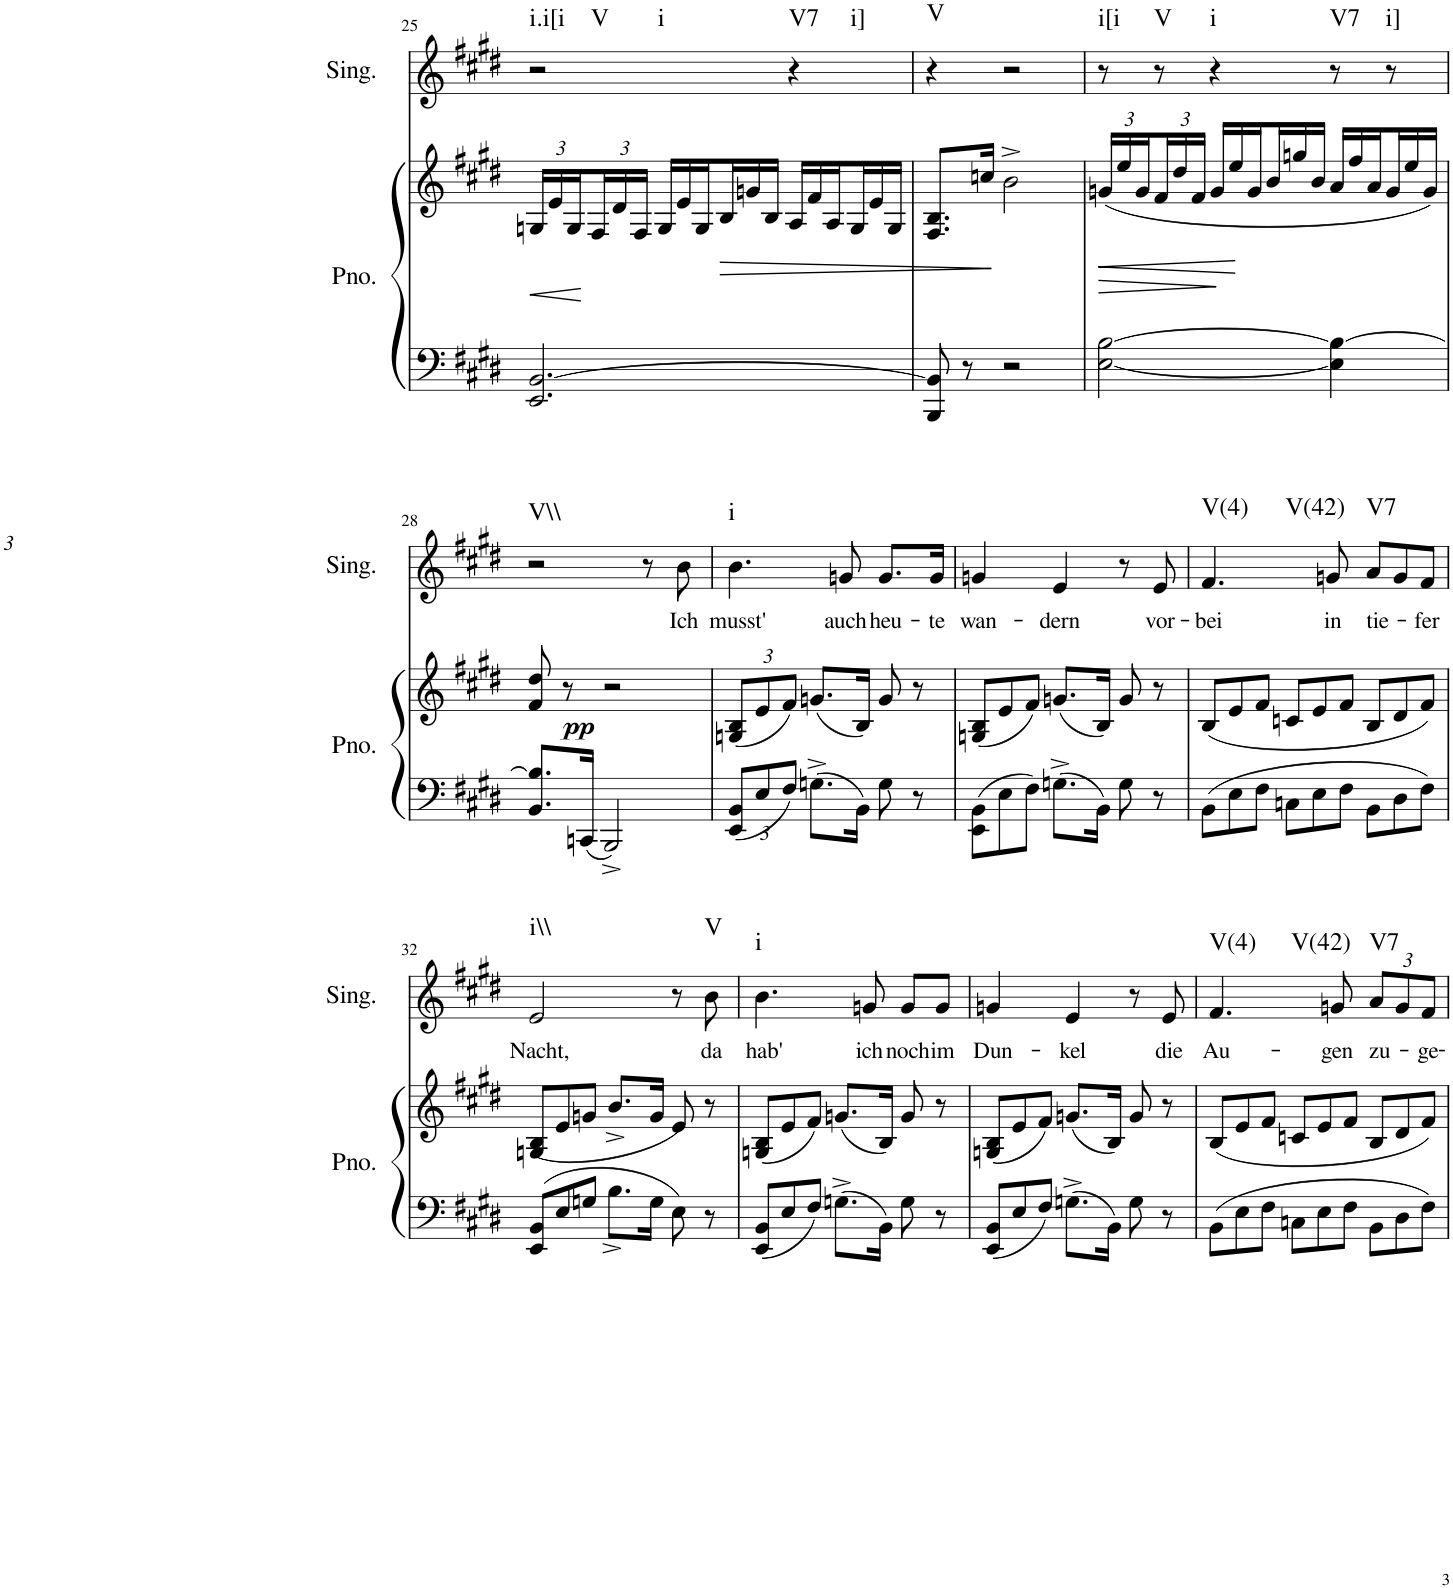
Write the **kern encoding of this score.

**kern	**kern	**dynam	**kern	**text	**harte
*part2	*part2	*part2	*part1	*part1	*part1
*staff3	*staff2	*staff2/3	*staff1	*staff1	*
*I"Pianoforte	*	*	*I"Singstimme	*	*
*I'Pno.	*	*	*I'Sing.	*	*
!!LO:PB:g=z
*clefF4	*clefG2	*	*clefG2	*	*
*k[f#c#g#d#]	*k[f#c#g#d#]	*	*k[f#c#g#d#]	*	*
*M3/4	*M3/4	*	*M3/4	*	*
*	*Xbrackettup	*	*	*	*
=25	=25	=25	=25	=25	=25
!	!	!	!	!	!LO:H:n=1:kt=i.i[i
!	!	!	!	!	!LO:H:n=2:kt=V
!	!	!	!	!	!LO:H:n=3:kt=i
2.EE/ [2.BB/	24Gn/LL	.	2r	.	N N N
.	24e/	.	.	.	.
.	24G/	.	.	.	.
.	24F#/	.	.	.	.
.	24d#/	.	.	.	.
.	24F#/JJ	.	.	.	.
*	*Xtuplet	*	*	*	*
.	24G/LL	.	.	.	.
.	24e/	.	.	.	.
.	24G/	.	.	.	.
!	!	!LO:HP:b	!	!	!
.	24B/	>	.	.	.
.	24gn/	]	.	.	.
.	24B/JJ	.	.	.	.
!	!	!	!	!	!LO:H:n=1:kt=V7
!	!	!	!	!	!LO:H:n=2:kt=i]
.	24A/LL	.	4r	.	N N
.	24f#/	.	.	.	.
.	24A/	.	.	.	.
.	24G/	.	.	.	.
.	24e/	.	.	.	.
.	24G/JJ	.	.	.	.
=26	=26	=26	=26	=26	=26
!	!	!	!	!	!LO:H:kt=V
8BBB/ 8BB/]	8.F#/ 8.B/L	.	4r	.	N
8r	.	.	.	.	.
.	16ccn/Jk	.	.	.	.
2r	2b^\	.	2r	.	.
=27	=27	=27	=27	=27	=27
*	*tuplet	*	*	*	*
!	!	!LO:HP:b	!	!	!LO:H:kt=i[i
[2E\ [2B\	(24gn/LL	<	8r	.	N
.	24ee/	.	.	.	.
.	24g/	.	.	.	.
!	!	!	!	!	!LO:H:kt=V
.	24f#/	.	8r	.	N
.	24dd#/	.	.	.	.
.	24f#/JJ	.	.	.	.
*	*Xtuplet	*	*	*	*
!	!	!	!	!	!LO:H:kt=i
.	24g/LL	.	4r	.	N
.	24ee/	.	.	.	.
.	24g/	.	.	.	.
.	24b/	.	.	.	.
.	24ggn/	.	.	.	.
.	24b/JJ	.	.	.	.
!	!	!	!	!	!LO:H:kt=V7
4E\] 4B\_	24a/LL	.	8r	.	N
.	24ff#/	.	.	.	.
.	24a/	.	.	.	.
!	!	!	!	!	!LO:H:kt=i]
.	24g/	.	8r	.	N
.	24ee/	.	.	.	.
.	24g/JJ)	.	.	.	.
.	.	[	.	.	.
!!LO:LB:g=z
=28	=28	=28	=28	=28	=28
!	!	!	!	!	!LO:H:kt=V\\
8.BB/ 8.B/]L	8f#/ 8dd#/	.	2r	.	N
.	8r	.	.	.	.
!	!	!LO:DY:a=2	!	!	!
16CCn/Jk	.	pp	.	.	.
2BBB^/	2r	.	.	.	.
.	.	.	8r	.	.
!	!	!	!	!LO:LY:b	!
.	.	.	8b\	Ich	.
=29	=29	=29	=29	=29	=29
*Xbrackettup	*tuplet	*	*	*	*
!	!	!	!	!LO:LY:b	!LO:H:kt=i
12EE/ 12BB/L	(12Gn/ 12B/L	.	4.b\	musst'	N
12E/	12e/	.	.	.	.
12F#/J	12f#/J)	.	.	.	.
8.Gn^\L	(8.gn/L	.	.	.	.
!	!	!	!	!LO:LY:b	!
.	.	.	8gn/	auch	.
16BB\Jk	16B/Jk)	.	.	.	.
!	!	!	!	!LO:LY:b	!
8G\	8g/	.	8.g/L	heu-	.
8r	8r	.	.	.	.
!	!	!	!	!LO:LY:b	!
.	.	.	16g/Jk	-te	.
=30	=30	=30	=30	=30	=30
*Xtuplet	*Xtuplet	*	*	*	*
!	!	!	!	!LO:LY:b	!
12EE\ 12BB\L	(12Gn/ 12B/L	.	4gn/	wan-	.
12E\	12e/	.	.	.	.
12F#\J	12f#/J)	.	.	.	.
!	!	!	!	!LO:LY:b	!
8.Gn^\L	(8.gn/L	.	4e/	-dern	.
16BB\Jk	16B/Jk)	.	.	.	.
8G\	8g/	.	8r	.	.
!	!	!	!	!LO:LY:b	!
8r	8r	.	8e/	vor-	.
=31	=31	=31	=31	=31	=31
!	!	!	!	!LO:LY:b	!LO:H:n=1:kt=V(4)
!	!	!	!	!	!LO:H:n=2:kt=V(42)
12BB\L	(12B/L	.	4.f#/	-bei	N N
12E\	12e/	.	.	.	.
12F#\J	12f#/J	.	.	.	.
12Cn\L	12cn/L	.	.	.	.
12E\	12e/	.	.	.	.
!	!	!	!	!LO:LY:b	!
.	.	.	8gn/	in	.
12F#\J	12f#/J	.	.	.	.
*	*	*	*Xbrackettup	*	*
!	!	!	!	!LO:LY:b	!LO:H:kt=V7
12BB\L	12B/L	.	12a/L	tie-	N
12D#\	12d#/	.	12g/	.	.
!	!	!	!	!LO:LY:b	!
12F#\J	12f#/J)	.	12f#/J	-fer	.
!!LO:LB:g=z
=32	=32	=32	=32	=32	=32
!	!	!	!	!LO:LY:b	!LO:H:kt=i\\
12EE/ 12BB/L	(12Gn/ 12B/L	.	2e/	Nacht,	N
12E/	12e/	.	.	.	.
12Gn/J	12gn/J	.	.	.	.
8.B^<\L	8.b^/L	.	.	.	.
16G\Jk	16g/Jk	.	.	.	.
8E\	8e/)	.	8r	.	.
!	!	!	!	!LO:LY:b	!LO:H:kt=V
8r	8r	.	8b\	da	N
=33	=33	=33	=33	=33	=33
!	!	!	!	!LO:LY:b	!LO:H:kt=i
12EE/ 12BB/L	(12Gn/ 12B/L	.	4.b\	hab'	N
12E/	12e/	.	.	.	.
12F#/J	12f#/J)	.	.	.	.
8.Gn^\L	(8.gn/L	.	.	.	.
!	!	!	!	!LO:LY:b	!
.	.	.	8gn/	ich	.
16BB\Jk	16B/Jk)	.	.	.	.
!	!	!	!	!LO:LY:b	!
8G\	8g/	.	8g/L	noch	.
!	!	!	!	!LO:LY:b	!
8r	8r	.	8g/J	im	.
=34	=34	=34	=34	=34	=34
!	!	!	!	!LO:LY:b	!
12EE/ 12BB/L	(12Gn/ 12B/L	.	4gn/	Dun-	.
12E/	12e/	.	.	.	.
12F#/J	12f#/J)	.	.	.	.
!	!	!	!	!LO:LY:b	!
8.Gn^\L	(8.gn/L	.	4e/	-kel	.
16BB\Jk	16B/Jk)	.	.	.	.
8G\	8g/	.	8r	.	.
!	!	!	!	!LO:LY:b	!
8r	8r	.	8e/	die	.
=35	=35	=35	=35	=35	=35
!	!	!	!	!LO:LY:b	!LO:H:n=1:kt=V(4)
!	!	!	!	!	!LO:H:n=2:kt=V(42)
12BB\L	(12B/L	.	4.f#/	Au-	N N
12E\	12e/	.	.	.	.
12F#\J	12f#/J	.	.	.	.
12Cn\L	12cn/L	.	.	.	.
12E\	12e/	.	.	.	.
!	!	!	!	!LO:LY:b	!
.	.	.	8gn/	-gen	.
12F#\J	12f#/J	.	.	.	.
!	!	!	!	!LO:LY:b	!LO:H:kt=V7
12BB\L	12B/L	.	12a/L	zu-	N
12D#\	12d#/	.	12g/	.	.
!	!	!	!	!LO:LY:b	!
12F#\J	12f#/J)	.	12f#/J	-ge-	.
=	=	=	=	=	=
*-	*-	*-	*-	*-	*-
